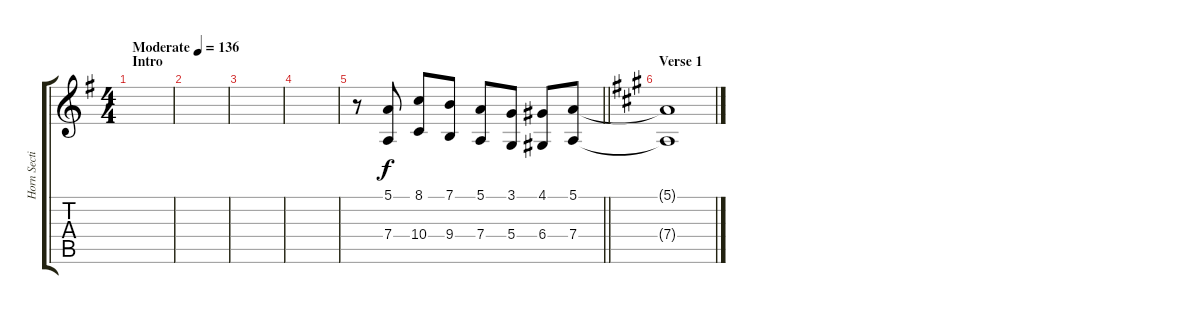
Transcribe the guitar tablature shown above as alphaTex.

\track ("Horn Section" "Horn Secti") {instrument brasssection}
\staff {score tabs}
\tuning (E4 B3 G3 D3 A2 E2) {hide}
\ts (4 4)
\section ("" "Intro")
\tempo (136 "Moderate")
\clef g2
\ks g
|
|
|
|
\barLineRight lightlight
r.8 (5.1 7.4).8 (8.1 10.4).8 (7.1 9.4).8 (5.1 7.4).8 (3.1 5.4).8 (4.1 6.4).8 (5.1 7.4).8 |
\section ("" "Verse 1")
\ks a
(5.1{t} 7.4{t}).1
